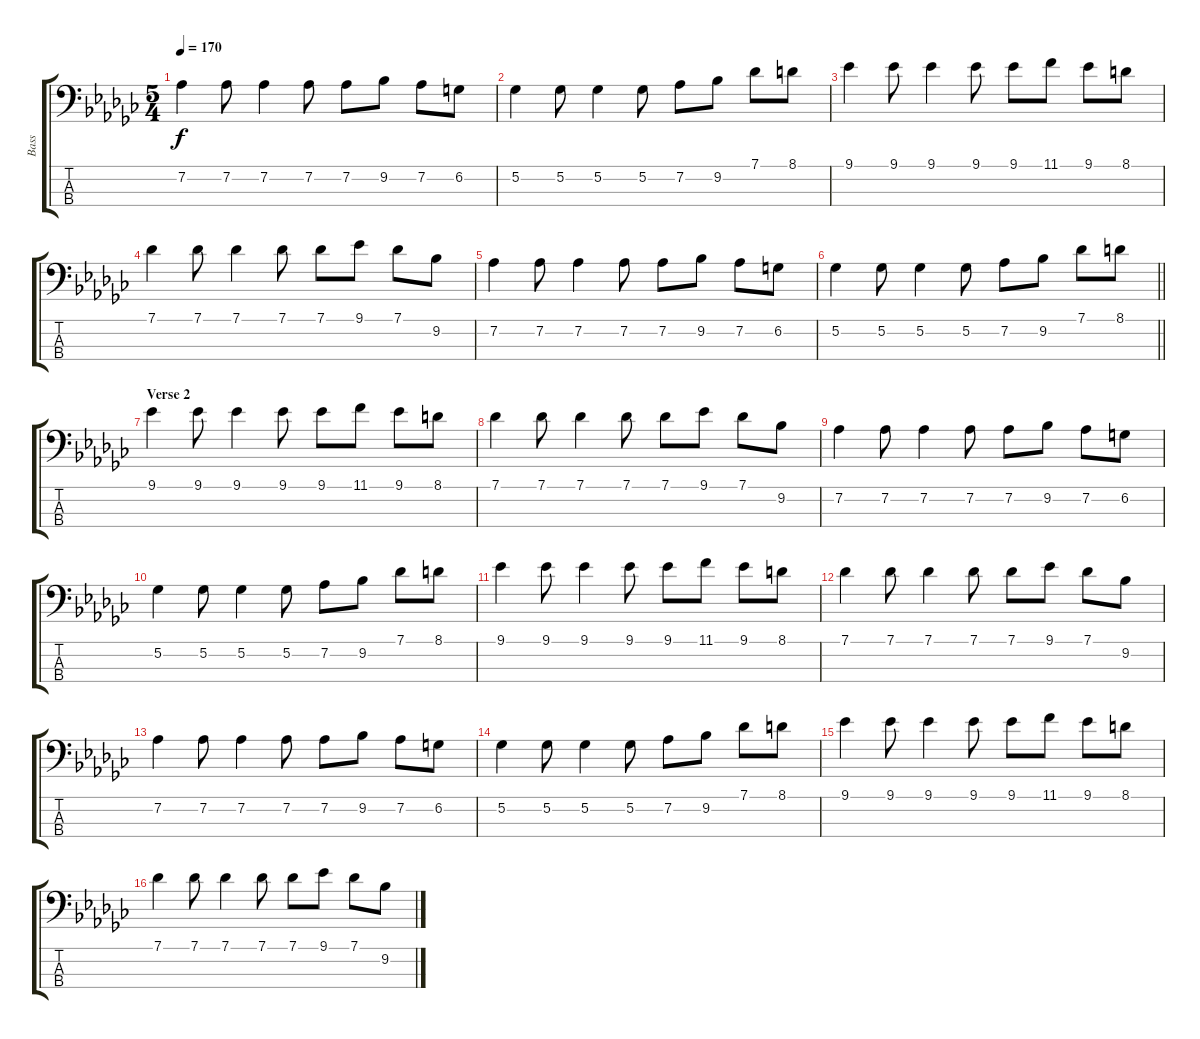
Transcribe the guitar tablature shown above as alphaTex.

\track ("Bass" "Bass") {instrument electricbassfinger}
\staff {score tabs}
\tuning (Gb2 Db2 Ab1 Eb1) {hide}
\ts (5 4)
\tempo 170
\clef f4
\ks gb
7.2.4{dy f} 7.2.8 7.2.4 7.2.8 7.2.8 9.2.8 7.2.8 6.2.8 |
5.2.4 5.2.8 5.2.4 5.2.8 7.2.8 9.2.8 7.1.8 8.1.8 |
9.1.4 9.1.8 9.1.4 9.1.8 9.1.8 11.1.8 9.1.8 8.1.8 |
7.1.4 7.1.8 7.1.4 7.1.8 7.1.8 9.1.8 7.1.8 9.2.8 |
7.2.4 7.2.8 7.2.4 7.2.8 7.2.8 9.2.8 7.2.8 6.2.8 |
\barLineRight lightlight
5.2.4 5.2.8 5.2.4 5.2.8 7.2.8 9.2.8 7.1.8 8.1.8 |
\section ("" "Verse 2")
9.1.4 9.1.8 9.1.4 9.1.8 9.1.8 11.1.8 9.1.8 8.1.8 |
7.1.4 7.1.8 7.1.4 7.1.8 7.1.8 9.1.8 7.1.8 9.2.8 |
7.2.4 7.2.8 7.2.4 7.2.8 7.2.8 9.2.8 7.2.8 6.2.8 |
5.2.4 5.2.8 5.2.4 5.2.8 7.2.8 9.2.8 7.1.8 8.1.8 |
9.1.4 9.1.8 9.1.4 9.1.8 9.1.8 11.1.8 9.1.8 8.1.8 |
7.1.4 7.1.8 7.1.4 7.1.8 7.1.8 9.1.8 7.1.8 9.2.8 |
7.2.4 7.2.8 7.2.4 7.2.8 7.2.8 9.2.8 7.2.8 6.2.8 |
5.2.4 5.2.8 5.2.4 5.2.8 7.2.8 9.2.8 7.1.8 8.1.8 |
9.1.4 9.1.8 9.1.4 9.1.8 9.1.8 11.1.8 9.1.8 8.1.8 |
7.1.4 7.1.8 7.1.4 7.1.8 7.1.8 9.1.8 7.1.8 9.2.8
